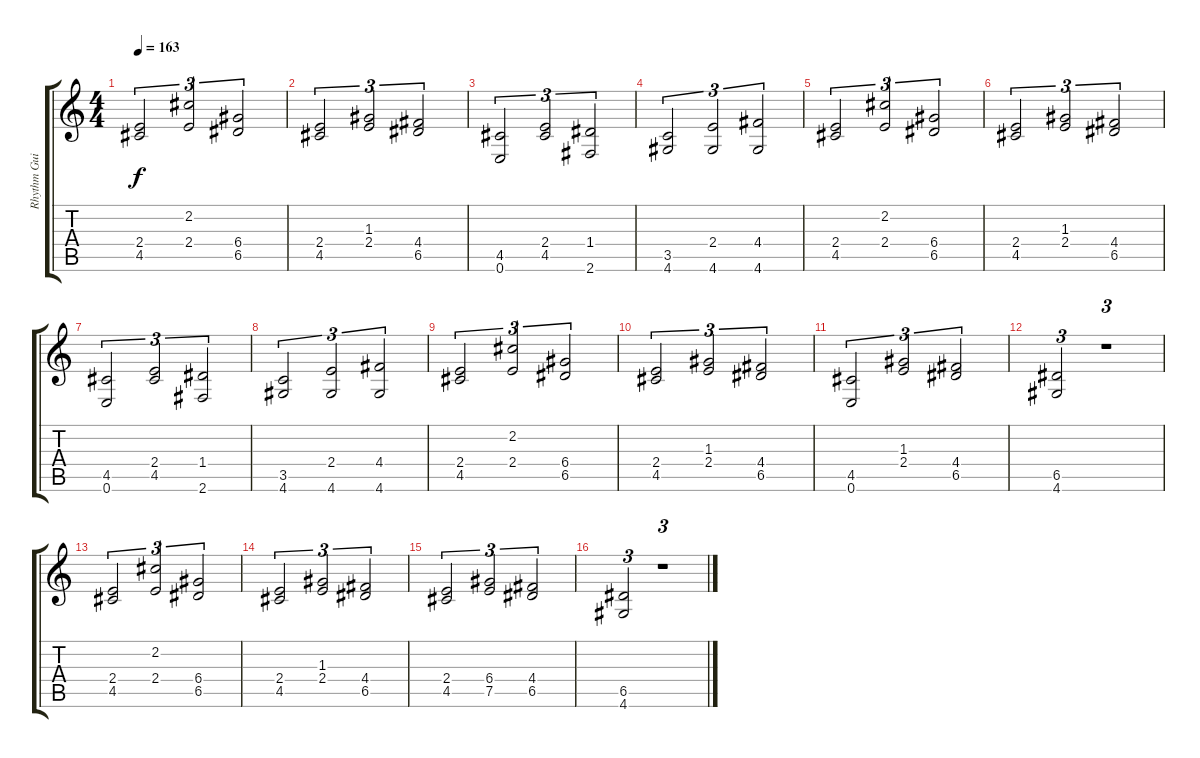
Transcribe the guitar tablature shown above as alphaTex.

\track ("Rhythm Guitar" "Rhythm Gui") {instrument electricguitarmuted}
\staff {score tabs}
\tuning (E4 B3 G3 D3 A2 E2) {hide}
\ts (4 4)
\tempo 163
\clef g2
\ks c
(2.4 4.5).2{tu (3 2) dy f} (2.2 2.4).2{tu (3 2)} (6.4 6.5).2{tu (3 2)} |
(2.4 4.5).2{tu (3 2)} (1.3 2.4).2{tu (3 2)} (4.4 6.5).2{tu (3 2)} |
(4.5 0.6).2{tu (3 2)} (2.4 4.5).2{tu (3 2)} (1.4 2.6).2{tu (3 2)} |
(3.5 4.6).2{tu (3 2)} (2.4 4.6).2{tu (3 2)} (4.4 4.6).2{tu (3 2)} |
(2.4 4.5).2{tu (3 2)} (2.2 2.4).2{tu (3 2)} (6.4 6.5).2{tu (3 2)} |
(2.4 4.5).2{tu (3 2)} (1.3 2.4).2{tu (3 2)} (4.4 6.5).2{tu (3 2)} |
(4.5 0.6).2{tu (3 2)} (2.4 4.5).2{tu (3 2)} (1.4 2.6).2{tu (3 2)} |
(3.5 4.6).2{tu (3 2)} (2.4 4.6).2{tu (3 2)} (4.4 4.6).2{tu (3 2)} |
(2.4 4.5).2{tu (3 2)} (2.2 2.4).2{tu (3 2)} (6.4 6.5).2{tu (3 2)} |
(2.4 4.5).2{tu (3 2)} (1.3 2.4).2{tu (3 2)} (4.4 6.5).2{tu (3 2)} |
(4.5 0.6).2{tu (3 2)} (1.3 2.4).2{tu (3 2)} (4.4 6.5).2{tu (3 2)} |
(6.5 4.6).2{tu (3 2)} r.1{tu (3 2)} |
(2.4 4.5).2{tu (3 2)} (2.2 2.4).2{tu (3 2)} (6.4 6.5).2{tu (3 2)} |
(2.4 4.5).2{tu (3 2)} (1.3 2.4).2{tu (3 2)} (4.4 6.5).2{tu (3 2)} |
(2.4 4.5).2{tu (3 2)} (6.4 7.5).2{tu (3 2)} (4.4 6.5).2{tu (3 2)} |
(6.5 4.6).2{tu (3 2)} r.1{tu (3 2)}
